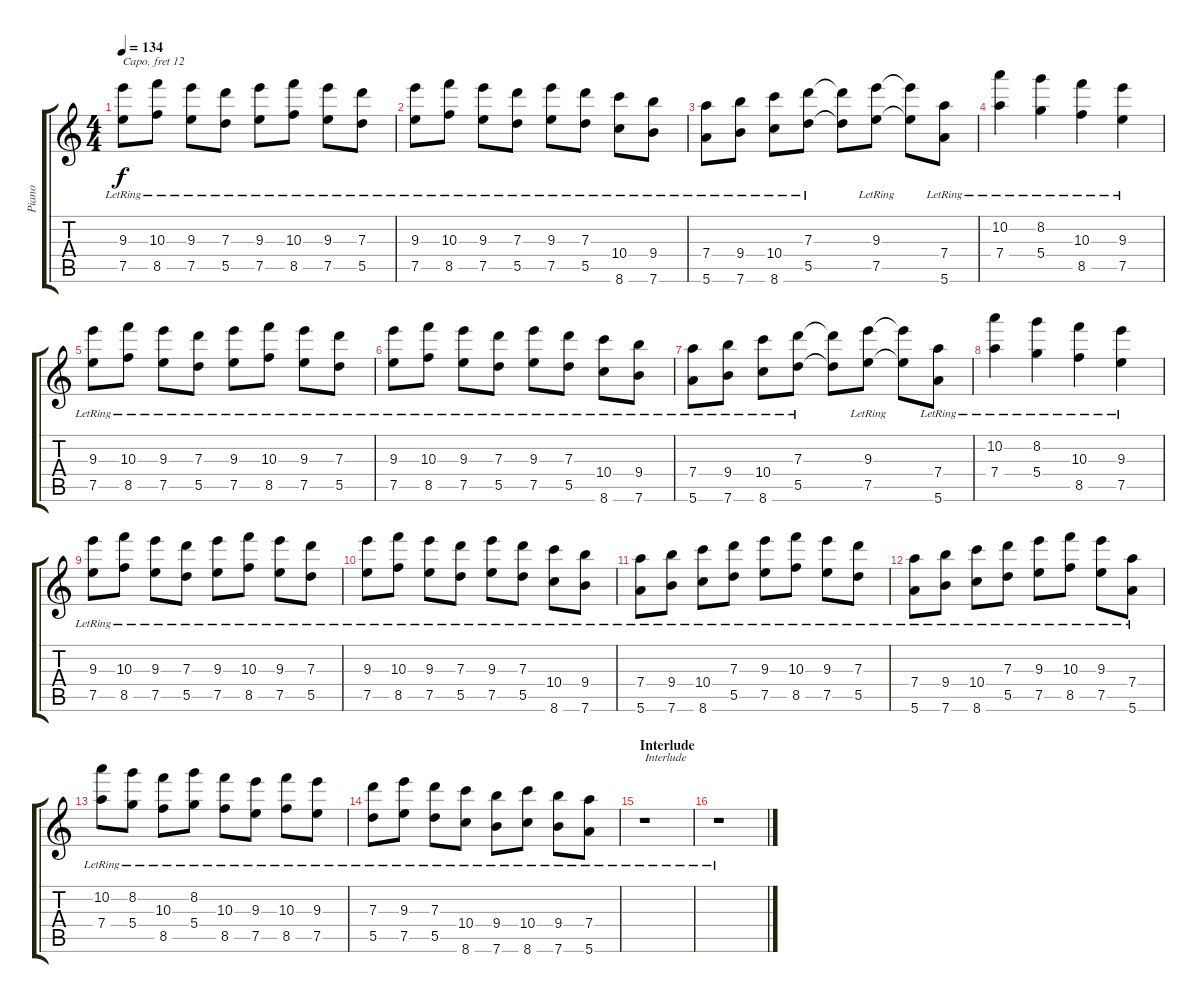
\track ("Piano" "Piano") {instrument acousticgrandpiano}
\staff {score tabs}
\capo 12
\tuning (E5 B4 G4 D4 A3 E3) {hide}
\ts (4 4)
\tempo 134
\clef g2
\ks c
(9.3{lr} 7.5{lr}).8{dy f} (10.3{lr} 8.5{lr}).8 (9.3{lr} 7.5{lr}).8 (7.3{lr} 5.5{lr}).8 (9.3{lr} 7.5{lr}).8 (10.3{lr} 8.5{lr}).8 (9.3{lr} 7.5{lr}).8 (7.3{lr} 5.5{lr}).8 |
(9.3{lr} 7.5{lr}).8 (10.3{lr} 8.5{lr}).8 (9.3{lr} 7.5{lr}).8 (7.3{lr} 5.5{lr}).8 (9.3{lr} 7.5{lr}).8 (7.3{lr} 5.5{lr}).8 (10.4{lr} 8.6{lr}).8 (9.4{lr} 7.6{lr}).8 |
(7.4{lr} 5.6{lr}).8 (9.4{lr} 7.6{lr}).8 (10.4{lr} 8.6{lr}).8 (7.3{lr} 5.5{lr}).8 (7.3{t} 5.5{t}).8 (9.3{lr} 7.5{lr}).8 (9.3{t} 7.5{t}).8 (7.4{lr} 5.6{lr}).8 |
(10.2{lr} 7.4{lr}).4 (8.2{lr} 5.4{lr}).4 (10.3{lr} 8.5{lr}).4 (9.3{lr} 7.5{lr}).4 |
(9.3{lr} 7.5{lr}).8 (10.3{lr} 8.5{lr}).8 (9.3{lr} 7.5{lr}).8 (7.3{lr} 5.5{lr}).8 (9.3{lr} 7.5{lr}).8 (10.3{lr} 8.5{lr}).8 (9.3{lr} 7.5{lr}).8 (7.3{lr} 5.5{lr}).8 |
(9.3{lr} 7.5{lr}).8 (10.3{lr} 8.5{lr}).8 (9.3{lr} 7.5{lr}).8 (7.3{lr} 5.5{lr}).8 (9.3{lr} 7.5{lr}).8 (7.3{lr} 5.5{lr}).8 (10.4{lr} 8.6{lr}).8 (9.4{lr} 7.6{lr}).8 |
(7.4{lr} 5.6{lr}).8 (9.4{lr} 7.6{lr}).8 (10.4{lr} 8.6{lr}).8 (7.3{lr} 5.5{lr}).8 (7.3{t} 5.5{t}).8 (9.3{lr} 7.5{lr}).8 (9.3{t} 7.5{t}).8 (7.4{lr} 5.6{lr}).8 |
(10.2{lr} 7.4{lr}).4 (8.2{lr} 5.4{lr}).4 (10.3{lr} 8.5{lr}).4 (9.3{lr} 7.5{lr}).4 |
(9.3{lr} 7.5{lr}).8 (10.3{lr} 8.5{lr}).8 (9.3{lr} 7.5{lr}).8 (7.3{lr} 5.5{lr}).8 (9.3{lr} 7.5{lr}).8 (10.3{lr} 8.5{lr}).8 (9.3{lr} 7.5{lr}).8 (7.3{lr} 5.5{lr}).8 |
(9.3{lr} 7.5{lr}).8 (10.3{lr} 8.5{lr}).8 (9.3{lr} 7.5{lr}).8 (7.3{lr} 5.5{lr}).8 (9.3{lr} 7.5{lr}).8 (7.3{lr} 5.5{lr}).8 (10.4{lr} 8.6{lr}).8 (9.4{lr} 7.6{lr}).8 |
(7.4{lr} 5.6{lr}).8 (9.4{lr} 7.6{lr}).8 (10.4{lr} 8.6{lr}).8 (7.3{lr} 5.5{lr}).8 (9.3{lr} 7.5{lr}).8 (10.3{lr} 8.5{lr}).8 (9.3{lr} 7.5{lr}).8 (7.3{lr} 5.5{lr}).8 |
(7.4{lr} 5.6{lr}).8 (9.4{lr} 7.6{lr}).8 (10.4{lr} 8.6{lr}).8 (7.3{lr} 5.5{lr}).8 (9.3{lr} 7.5{lr}).8 (10.3{lr} 8.5{lr}).8 (9.3{lr} 7.5{lr}).8 (7.4{lr} 5.6{lr}).8 |
(10.2{lr} 7.4{lr}).8 (8.2{lr} 5.4{lr}).8 (10.3{lr} 8.5{lr}).8 (8.2{lr} 5.4{lr}).8 (10.3{lr} 8.5{lr}).8 (9.3{lr} 7.5{lr}).8 (10.3{lr} 8.5{lr}).8 (9.3{lr} 7.5{lr}).8 |
(7.3{lr} 5.5{lr}).8 (9.3{lr} 7.5{lr}).8 (7.3{lr} 5.5{lr}).8 (10.4{lr} 8.6{lr}).8 (9.4{lr} 7.6{lr}).8 (10.4{lr} 8.6{lr}).8 (9.4{lr} 7.6{lr}).8 (7.4{lr} 5.6{lr}).8 |
\section ("" "Interlude")
r.1{txt "Interlude"} |
r.1
